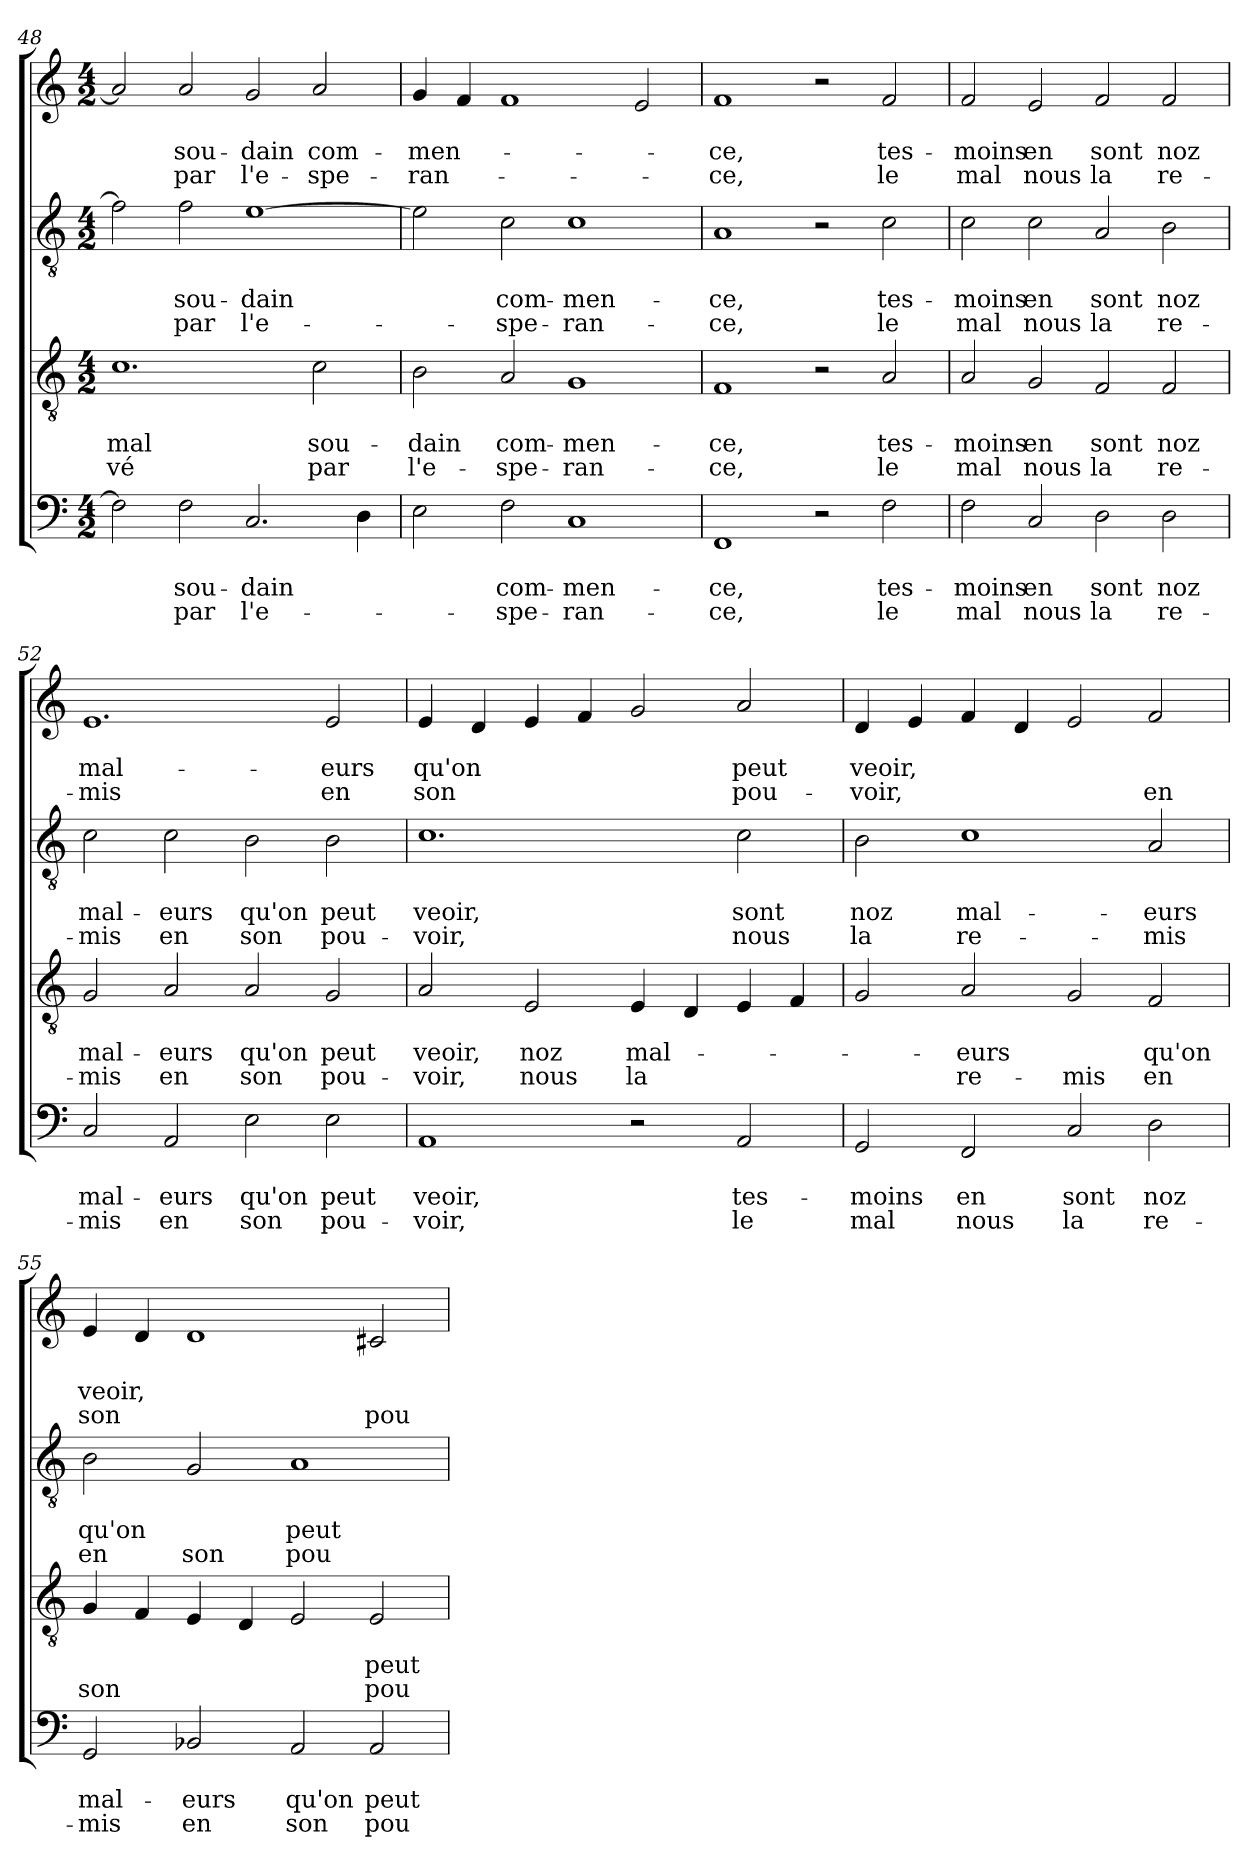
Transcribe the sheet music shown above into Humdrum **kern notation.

**kern	**text	**text	**text	**kern	**text	**text	**text	**kern	**text	**text	**text	**kern	**text	**text	**text
*part4	*part4	*part4	*part4	*part3	*part3	*part3	*part3	*part2	*part2	*part2	*part2	*part1	*part1	*part1	*part1
*staff4	*staff4	*staff4	*staff4	*staff3	*staff3	*staff3	*staff3	*staff2	*staff2	*staff2	*staff2	*staff1	*staff1	*staff1	*staff1
*clefF4	*	*	*	*clefGv2	*	*	*	*clefGv2	*	*	*	*clefG2	*	*	*
*k[]	*	*	*	*k[]	*	*	*	*k[]	*	*	*	*k[]	*	*	*
*C:	*	*	*	*C:	*	*	*	*C:	*	*	*	*C:	*	*	*
*M4/2	*	*	*	*M4/2	*	*	*	*M4/2	*	*	*	*M4/2	*	*	*
=48	=48	=48	=48	=48	=48	=48	=48	=48	=48	=48	=48	=48	=48	=48	=48
!	!	!	!	!	!	!LO:LY:b	!LO:LY:b	!	!	!	!	!	!	!	!
2F\]	.	.	.	1.c	.	mal	-vé	2f\]	.	.	.	2a/]	.	.	.
!	!	!LO:LY:b	!LO:LY:b	!	!	!	!	!	!	!LO:LY:b	!LO:LY:b	!	!	!LO:LY:b	!LO:LY:b
2F\	.	sou-	par	.	.	.	.	2f\	.	sou-	par	2a/	.	sou-	par
!	!	!LO:LY:b	!LO:LY:b	!	!	!	!	!	!	!LO:LY:b	!LO:LY:b	!	!	!LO:LY:b	!LO:LY:b
2.C/	.	-dain	l'e-	.	.	.	.	[1e	.	-dain	l'e-	2g/	.	-dain	l'e-
!	!	!	!	!	!	!LO:LY:b	!LO:LY:b	!	!	!	!	!	!	!LO:LY:b	!LO:LY:b
.	.	.	.	2c\	.	sou-	par	.	.	.	.	2a/	.	com-	-spe-
4D\	.	.	.	.	.	.	.	.	.	.	.	.	.	.	.
=49	=49	=49	=49	=49	=49	=49	=49	=49	=49	=49	=49	=49	=49	=49	=49
!	!	!	!	!	!	!LO:LY:b	!LO:LY:b	!	!	!	!	!	!	!LO:LY:b	!LO:LY:b
2E\	.	.	.	2B\	.	-dain	l'e-	2e\]	.	.	.	4g/	.	-men-	-ran-
.	.	.	.	.	.	.	.	.	.	.	.	4f/	.	.	.
!	!	!LO:LY:b	!LO:LY:b	!	!	!LO:LY:b	!LO:LY:b	!	!	!LO:LY:b	!LO:LY:b	!	!	!	!
2F\	.	com-	-spe-	2A/	.	com-	-spe-	2c\	.	com-	-spe-	1f	.	.	.
!	!	!LO:LY:b	!LO:LY:b	!	!	!LO:LY:b	!LO:LY:b	!	!	!LO:LY:b	!LO:LY:b	!	!	!	!
1C	.	-men-	-ran-	1G	.	-men-	-ran-	1c	.	-men-	-ran-	.	.	.	.
.	.	.	.	.	.	.	.	.	.	.	.	2e/	.	.	.
!!LO:LB:g=z
=50	=50	=50	=50	=50	=50	=50	=50	=50	=50	=50	=50	=50	=50	=50	=50
!	!	!LO:LY:b	!LO:LY:b	!	!	!LO:LY:b	!LO:LY:b	!	!	!LO:LY:b	!LO:LY:b	!	!	!LO:LY:b	!LO:LY:b
1FF	.	-ce,	-ce,	1F	.	-ce,	-ce,	1A	.	-ce,	-ce,	1f	.	-ce,	-ce,
2r	.	.	.	2r	.	.	.	2r	.	.	.	2r	.	.	.
!	!	!LO:LY:b	!LO:LY:b	!	!	!LO:LY:b	!LO:LY:b	!	!	!LO:LY:b	!LO:LY:b	!	!	!LO:LY:b	!LO:LY:b
2F\	.	tes-	le	2A/	.	tes-	le	2c\	.	tes-	le	2f/	.	tes-	le
=51	=51	=51	=51	=51	=51	=51	=51	=51	=51	=51	=51	=51	=51	=51	=51
!	!	!LO:LY:b	!LO:LY:b	!	!	!LO:LY:b	!LO:LY:b	!	!	!LO:LY:b	!LO:LY:b	!	!	!LO:LY:b	!LO:LY:b
2F\	.	-moins	mal	2A/	.	-moins	mal	2c\	.	-moins	mal	2f/	.	-moins	mal
!	!	!LO:LY:b	!LO:LY:b	!	!	!LO:LY:b	!LO:LY:b	!	!	!LO:LY:b	!LO:LY:b	!	!	!LO:LY:b	!LO:LY:b
2C/	.	en	nous	2G/	.	en	nous	2c\	.	en	nous	2e/	.	en	nous
!	!	!LO:LY:b	!LO:LY:b	!	!	!LO:LY:b	!LO:LY:b	!	!	!LO:LY:b	!LO:LY:b	!	!	!LO:LY:b	!LO:LY:b
2D\	.	sont	la	2F/	.	sont	la	2A/	.	sont	la	2f/	.	sont	la
!	!	!LO:LY:b	!LO:LY:b	!	!	!LO:LY:b	!LO:LY:b	!	!	!LO:LY:b	!LO:LY:b	!	!	!LO:LY:b	!LO:LY:b
2D\	.	noz	re-	2F/	.	noz	re-	2B\	.	noz	re-	2f/	.	noz	re-
=52	=52	=52	=52	=52	=52	=52	=52	=52	=52	=52	=52	=52	=52	=52	=52
!	!	!LO:LY:b	!LO:LY:b	!	!	!LO:LY:b	!LO:LY:b	!	!	!LO:LY:b	!LO:LY:b	!	!	!LO:LY:b	!LO:LY:b
2C/	.	mal-	-mis	2G/	.	mal-	-mis	2c\	.	mal-	-mis	1.e	.	mal-	-mis
!	!	!LO:LY:b	!LO:LY:b	!	!	!LO:LY:b	!LO:LY:b	!	!	!LO:LY:b	!LO:LY:b	!	!	!	!
2AA/	.	-eurs	en	2A/	.	-eurs	en	2c\	.	-eurs	en	.	.	.	.
!	!	!LO:LY:b	!LO:LY:b	!	!	!LO:LY:b	!LO:LY:b	!	!	!LO:LY:b	!LO:LY:b	!	!	!	!
2E\	.	qu'on	son	2A/	.	qu'on	son	2B\	.	qu'on	son	.	.	.	.
!	!	!LO:LY:b	!LO:LY:b	!	!	!LO:LY:b	!LO:LY:b	!	!	!LO:LY:b	!LO:LY:b	!	!	!LO:LY:b	!LO:LY:b
2E\	.	peut	pou-	2G/	.	peut	pou-	2B\	.	peut	pou-	2e/	.	-eurs	en
=53	=53	=53	=53	=53	=53	=53	=53	=53	=53	=53	=53	=53	=53	=53	=53
!	!	!LO:LY:b	!LO:LY:b	!	!	!LO:LY:b	!LO:LY:b	!	!	!LO:LY:b	!LO:LY:b	!	!	!LO:LY:b	!LO:LY:b
1AA	.	veoir,	-voir,	2A/	.	veoir,	-voir,	1.c	.	veoir,	-voir,	4e/	.	qu'on	son
.	.	.	.	.	.	.	.	.	.	.	.	4d/	.	.	.
!	!	!	!	!	!	!LO:LY:b	!LO:LY:b	!	!	!	!	!	!	!	!
.	.	.	.	2E/	.	noz	nous	.	.	.	.	4e/	.	.	.
.	.	.	.	.	.	.	.	.	.	.	.	4f/	.	.	.
!	!	!	!	!	!	!LO:LY:b	!LO:LY:b	!	!	!	!	!	!	!	!
2r	.	.	.	4E/	.	mal-	la	.	.	.	.	2g/	.	.	.
.	.	.	.	4D/	.	.	.	.	.	.	.	.	.	.	.
!	!	!LO:LY:b	!LO:LY:b	!	!	!	!	!	!	!LO:LY:b	!LO:LY:b	!	!	!LO:LY:b	!LO:LY:b
2AA/	.	tes-	le	4E/	.	.	.	2c\	.	sont	nous	2a/	.	peut	pou-
.	.	.	.	4F/	.	.	.	.	.	.	.	.	.	.	.
!!LO:LB:g=z
=54	=54	=54	=54	=54	=54	=54	=54	=54	=54	=54	=54	=54	=54	=54	=54
!	!	!LO:LY:b	!LO:LY:b	!	!	!	!	!	!	!LO:LY:b	!LO:LY:b	!	!	!LO:LY:b	!LO:LY:b
2GG/	.	-moins	mal	2G/	.	.	.	2B\	.	noz	la	4d/	.	veoir,	-voir,
.	.	.	.	.	.	.	.	.	.	.	.	4e/	.	.	.
!	!	!LO:LY:b	!LO:LY:b	!	!	!LO:LY:b	!LO:LY:b	!	!	!LO:LY:b	!LO:LY:b	!	!	!	!
2FF/	.	en	nous	2A/	.	-eurs	re-	1c	.	mal-	re-	4f/	.	.	.
.	.	.	.	.	.	.	.	.	.	.	.	4d/	.	.	.
!	!	!LO:LY:b	!LO:LY:b	!	!	!	!LO:LY:b	!	!	!	!	!	!	!	!
2C/	.	sont	la	2G/	.	.	-mis	.	.	.	.	2e/	.	.	.
!	!	!LO:LY:b	!LO:LY:b	!	!	!LO:LY:b	!LO:LY:b	!	!	!LO:LY:b	!LO:LY:b	!	!	!	!LO:LY:b
2D\	.	noz	re-	2F/	.	qu'on	en	2A/	.	-eurs	-mis	2f/	.	.	en
=55	=55	=55	=55	=55	=55	=55	=55	=55	=55	=55	=55	=55	=55	=55	=55
!	!	!LO:LY:b	!LO:LY:b	!	!	!	!LO:LY:b	!	!	!LO:LY:b	!LO:LY:b	!	!	!LO:LY:b	!LO:LY:b
2GG/	.	mal-	-mis	4G/	.	.	son	2B\	.	qu'on	en	4e/	.	veoir,	son
.	.	.	.	4F/	.	.	.	.	.	.	.	4d/	.	.	.
!	!	!LO:LY:b	!LO:LY:b	!	!	!	!	!	!	!	!LO:LY:b	!	!	!	!
2BB-X/	.	-eurs	en	4E/	.	.	.	2G/	.	.	son	1d	.	.	.
.	.	.	.	4D/	.	.	.	.	.	.	.	.	.	.	.
!	!	!LO:LY:b	!LO:LY:b	!	!	!	!	!	!	!LO:LY:b	!LO:LY:b	!	!	!	!
2AA/	.	qu'on	son	2E/	.	.	.	1A	.	peut	pou-	.	.	.	.
!	!	!LO:LY:b	!LO:LY:b	!	!	!LO:LY:b	!LO:LY:b	!	!	!	!	!	!	!	!LO:LY:b
2AA/	.	peut	pou-	2E/	.	peut	pou-	.	.	.	.	2c#X/	.	.	pou-
=	=	=	=	=	=	=	=	=	=	=	=	=	=	=	=
*-	*-	*-	*-	*-	*-	*-	*-	*-	*-	*-	*-	*-	*-	*-	*-
